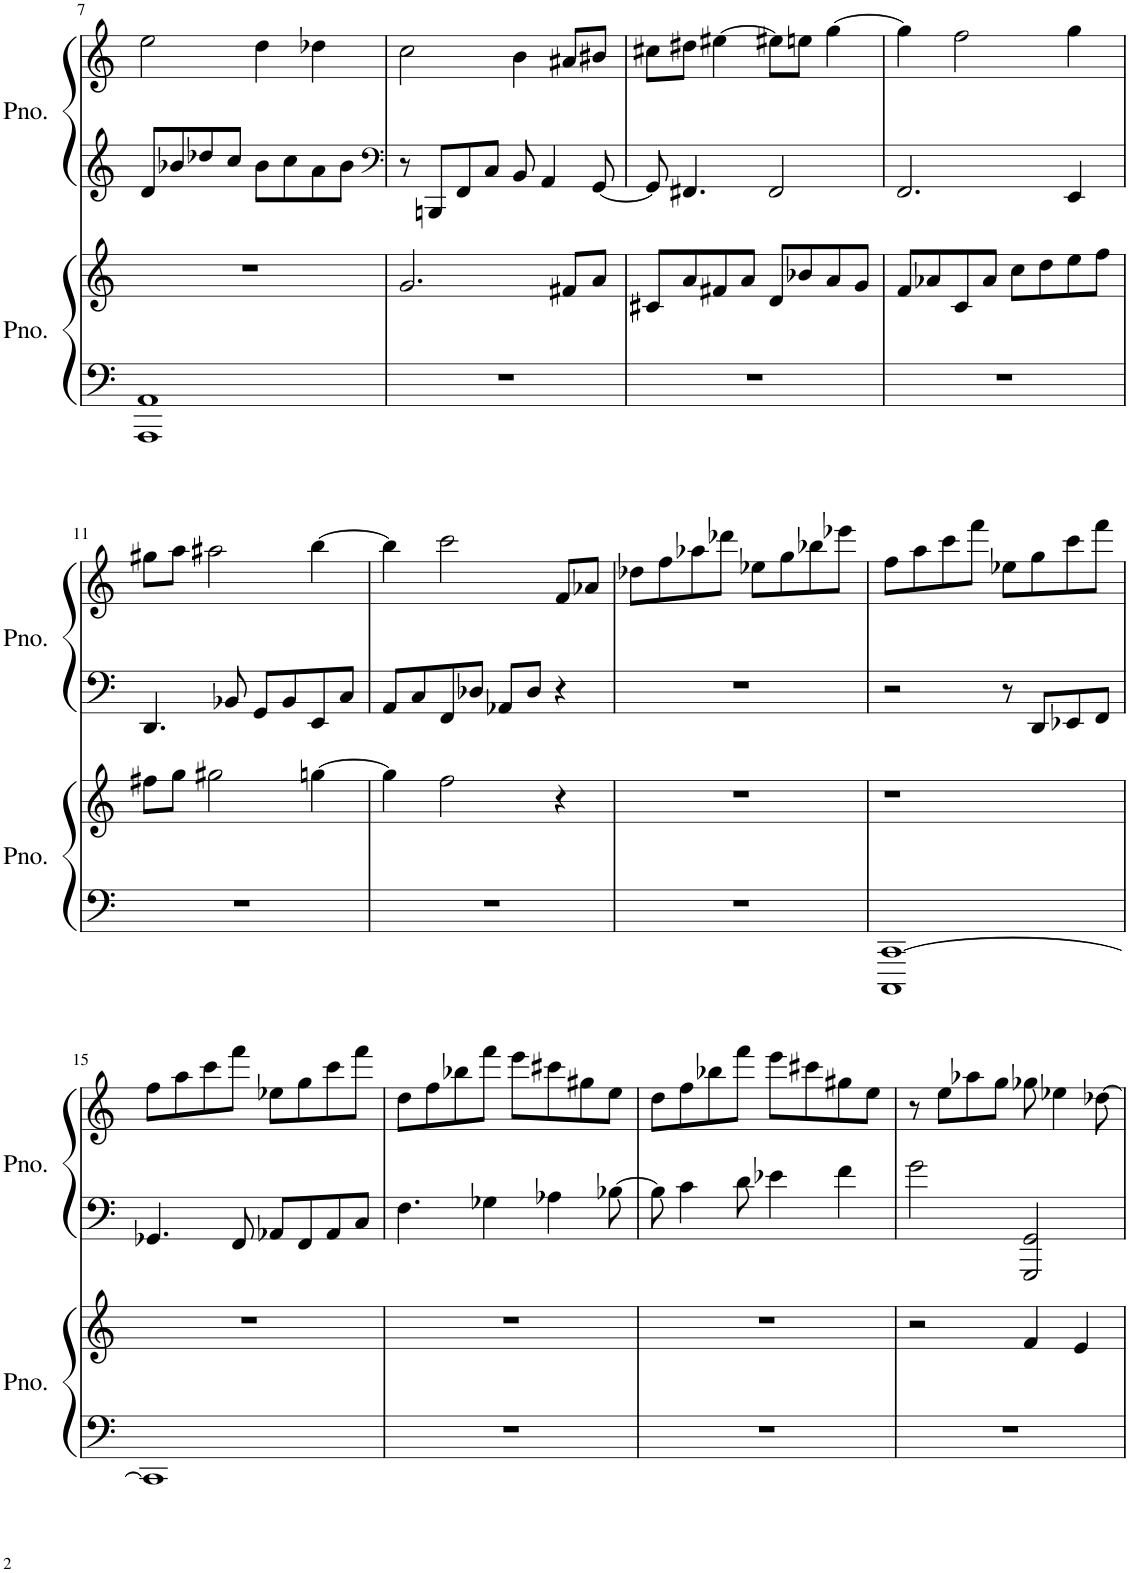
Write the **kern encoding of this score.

**kern	**kern	**kern	**kern
*part2	*part2	*part1	*part1
*staff4	*staff3	*staff2	*staff1
*I"Piano	*	*I"Piano	*
*I'Pno.	*	*I'Pno.	*
!!LO:PB:g=z
*clefF4	*clefG2	*clefG2	*clefG2
*k[]	*k[]	*k[]	*k[]
*M4/4	*M4/4	*M4/4	*M4/4
=7	=7	=7	=7
1AAA 1AA	1r	8d/L	2ee\
.	.	8b-X/	.
.	.	8dd-X/	.
.	.	8cc/J	.
.	.	8b-\L	4dd\
.	.	8cc\	.
.	.	8a\	4dd-X\
.	.	8b-\J	.
=8	=8	=8	=8
*	*	*clefF4	*
1r	2.g/	8r	2cc\
.	.	8BBBn/L	.
.	.	8FF/	.
.	.	8C/J	.
.	.	8BB/	4b\
.	.	4AA/	.
.	8f#X/L	.	8a#X/L
.	8a/J	[8GG/	8b#X/J
=9	=9	=9	=9
1r	8c#X/L	8GG/]	8cc#X\L
.	8a/	4.FF#X/	8dd#X\J
.	8f#X/	.	[4ee#X\
.	8a/J	.	.
.	8d/L	2FF#/	8ee#X\L]
.	8b-X/	.	8een\J
.	8a/	.	[4gg\
.	8g/J	.	.
=10	=10	=10	=10
1r	8f/L	2.FF/	4gg\]
.	8a-X/	.	.
.	8c/	.	2ff\
.	8a-/J	.	.
.	8cc\L	.	.
.	8dd\	.	.
.	8ee\	4EE/	4gg\
.	8ff\J	.	.
!!LO:LB:g=z
=11	=11	=11	=11
1r	8ff#X\L	4.DD/	8gg#X\L
.	8gg\J	.	8aa\J
.	2gg#X\	.	2aa#X\
.	.	8BB-X/	.
.	.	8GG/L	.
.	.	8BB-/	.
.	[4ggn\	8EE/	[4bb\
.	.	8C/J	.
=12	=12	=12	=12
1r	4gg\]	8AA/L	4bb\]
.	.	8C/	.
.	2ff\	8FF/	2ccc\
.	.	8D-X/J	.
.	.	8AA-X/L	.
.	.	8D-/J	.
.	4r	4r	8f/L
.	.	.	8a-X/J
=13	=13	=13	=13
1r	1r	1r	8dd-X\L
.	.	.	8ff\
.	.	.	8aa-X\
.	.	.	8ddd-X\J
.	.	.	8ee-X\L
.	.	.	8gg\
.	.	.	8bb-X\
.	.	.	8eee-X\J
=14	=14	=14	=14
1CCC [1CC	1r	2r	8ff\L
.	.	.	8aa\
.	.	.	8ccc\
.	.	.	8fff\J
.	.	8r	8ee-X\L
.	.	8DD/L	8gg\
.	.	8EE-X/	8ccc\
.	.	8FF/J	8fff\J
!!LO:LB:g=z
=15	=15	=15	=15
1CC]	1r	4.GG-X/	8ff\L
.	.	.	8aa\
.	.	.	8ccc\
.	.	8FF/	8fff\J
.	.	8AA-X/L	8ee-X\L
.	.	8FF/	8gg\
.	.	8AA-/	8ccc\
.	.	8C/J	8fff\J
=16	=16	=16	=16
1r	1r	4.F\	8dd\L
.	.	.	8ff\
.	.	.	8bb-X\
.	.	4G-X\	8fff\J
.	.	.	8eee\L
.	.	4A-X\	8ccc#X\
.	.	.	8gg#X\
.	.	[8B-X\	8ee\J
=17	=17	=17	=17
1r	1r	8B-\]	8dd\L
.	.	4c\	8ff\
.	.	.	8bb-X\
.	.	8d\	8fff\J
.	.	4e-X\	8eee\L
.	.	.	8ccc#X\
.	.	4f\	8gg#X\
.	.	.	8ee\J
=18	=18	=18	=18
1r	2r	2g\	8r
.	.	.	8ee\L
.	.	.	8aa-X\
.	.	.	8gg\J
.	4f/	2GGG/ 2GG/	8gg-X\
.	.	.	4ee-X\
.	4e/	.	.
.	.	.	[8dd-X\
=	=	=	=
*-	*-	*-	*-
